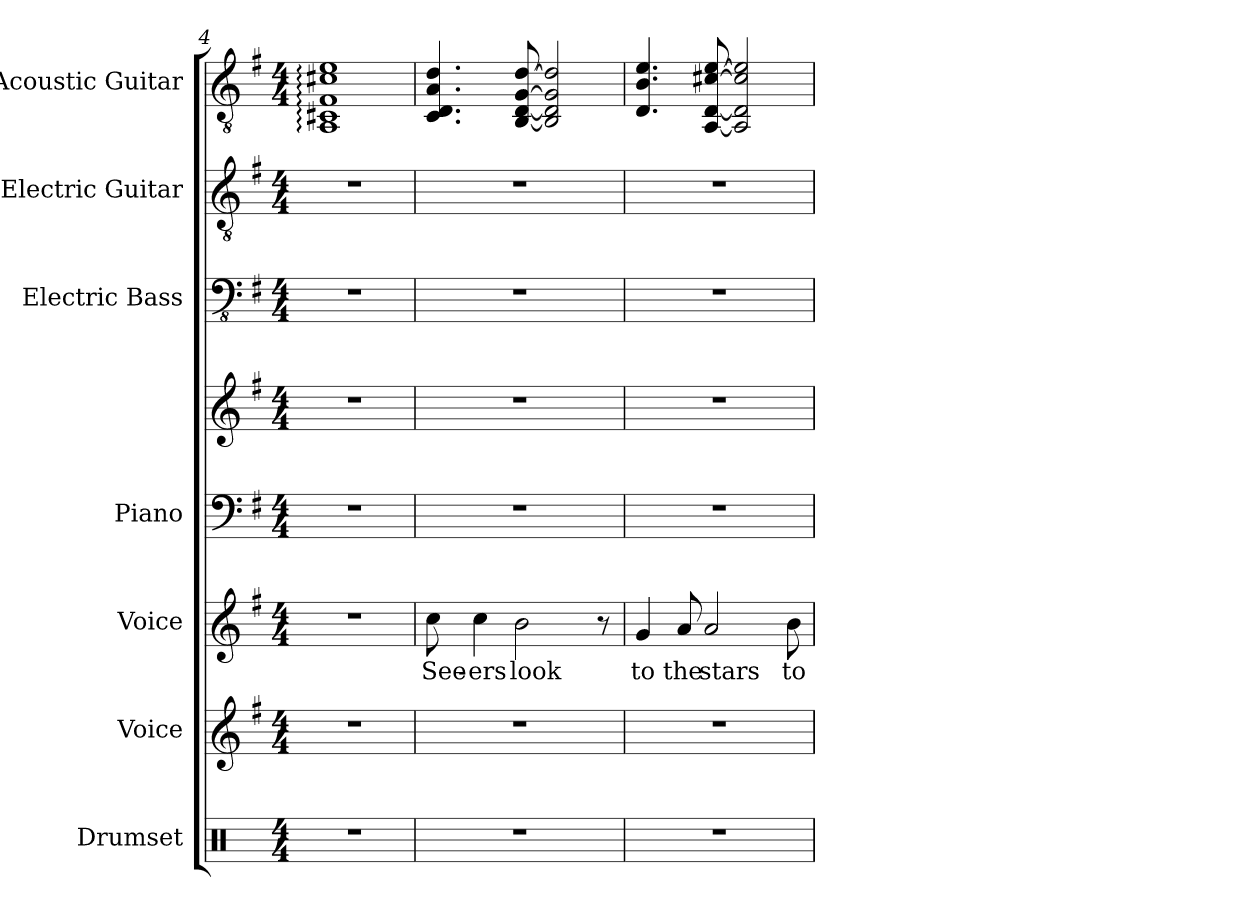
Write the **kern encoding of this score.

**kern	**kern	**kern	**text	**kern	**kern	**kern	**kern	**kern
*part7	*part6	*part5	*part5	*part4	*part4	*part3	*part2	*part1
*staff8	*staff7	*staff6	*staff6	*staff5	*staff4	*staff3	*staff2	*staff1
*I"Drumset	*I"Voice	*I"Voice	*	*I"Piano	*	*I"Electric Bass	*I"Electric Guitar	*I"Acoustic Guitar
*I'Drs.	*I'Vo.	*I'Vo.	*	*I'Pno.	*	*I'El. B.	*I'El. Guit.	*I'Guit.
*clefX	*clefG2	*clefG2	*	*clefF4	*clefG2	*clefFv4	*clefGv2	*clefGv2
*k[]	*k[f#]	*k[f#]	*	*k[f#]	*k[f#]	*k[f#]	*k[f#]	*k[f#]
*M4/4	*M4/4	*M4/4	*	*M4/4	*M4/4	*M4/4	*M4/4	*M4/4
=4	=4	=4	=4	=4	=4	=4	=4	=4
1r	1r	1r	.	1r	1r	1r	1r	1AA: 1C#X: 1F#: 1c#X: 1e:
=5	=5	=5	=5	=5	=5	=5	=5	=5
!	!	!	!LO:LY:b	!	!	!	!	!
1r	1r	8cc\	See-	1r	1r	1r	1r	4.C/ 4.D/ 4.A/ 4.d/
!	!	!	!LO:LY:b	!	!	!	!	!
.	.	4cc\	-ers	.	.	.	.	.
!	!	!	!LO:LY:b	!	!	!	!	!
.	.	2b\	look	.	.	.	.	[8BB/ [8D/ [8G/ [8d/
.	.	.	.	.	.	.	.	2BB/] 2D/] 2G/] 2d/]
.	.	8r	.	.	.	.	.	.
!!LO:PB:g=z
=6	=6	=6	=6	=6	=6	=6	=6	=6
!	!	!	!LO:LY:b	!	!	!	!	!
1r	1r	4g/	to	1r	1r	1r	1r	4.D/ 4.B/ 4.e/
!	!	!	!LO:LY:b	!	!	!	!	!
.	.	8a/	the	.	.	.	.	.
!	!	!	!LO:LY:b	!	!	!	!	!
.	.	2a/	stars	.	.	.	.	[8AA/ [8D/ [8c#X/ [8e/
.	.	.	.	.	.	.	.	2AA/] 2D/] 2c#/] 2e/]
!	!	!	!LO:LY:b	!	!	!	!	!
.	.	8b\	to	.	.	.	.	.
=	=	=	=	=	=	=	=	=
*-	*-	*-	*-	*-	*-	*-	*-	*-
